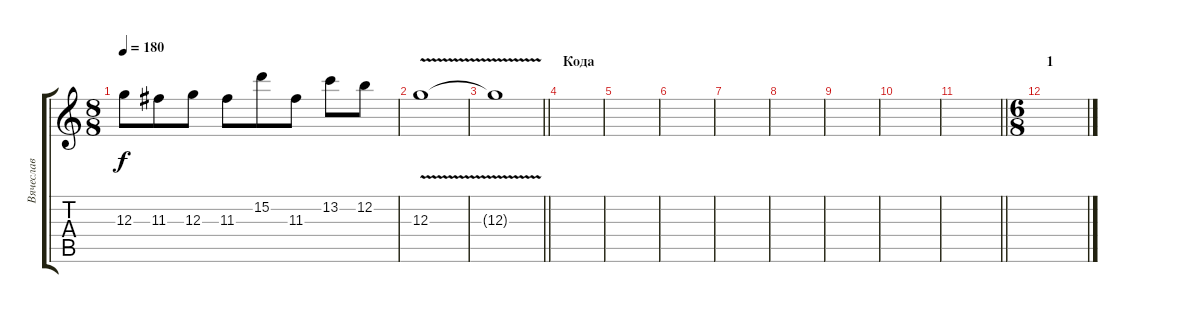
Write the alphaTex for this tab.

\track ("Вячеслав" "Вячеслав") {instrument distortionguitar}
\staff {score tabs}
\tuning (E4 B3 G3 D3 A2 E2) {hide}
\ts (8 8)
\tempo 180
\clef g2
\ks c
12.3{t}.8{dy f} 11.3.8 12.3.8 11.3.8 15.2.8 11.3.8 13.2.8 12.2.8 |
12.3{v}.1 |
\barLineRight lightlight
12.3{t}.1 |
\section ("" "Кода")
|
|
|
|
|
|
|
\barLineRight lightlight
|
\ts (6 8)
\section ("" "1")
